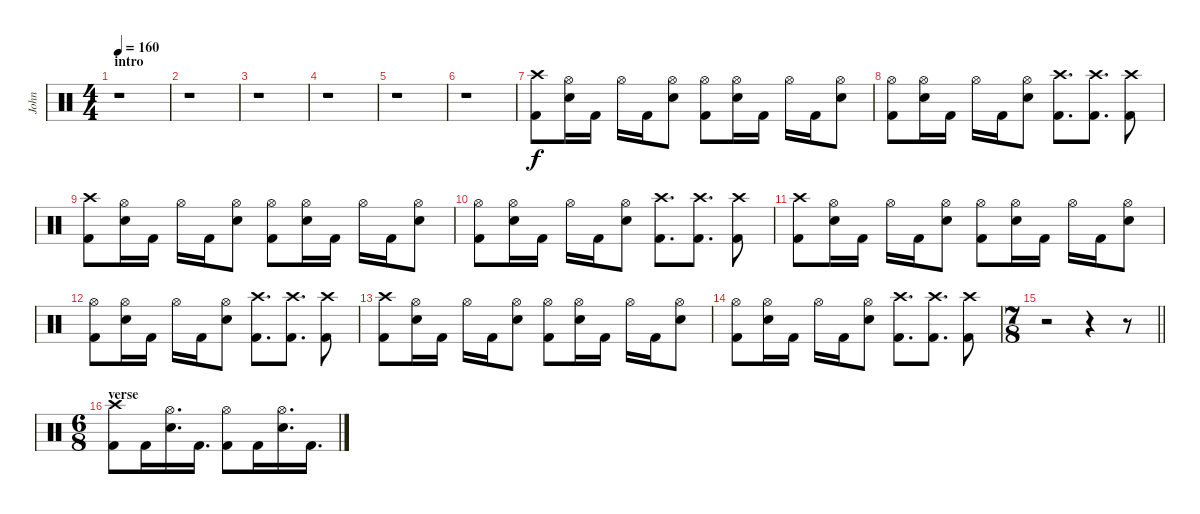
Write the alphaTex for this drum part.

\track ("John" "John") {instrument percussion}
\staff {score}
\articulation defaults
\ts (4 4)
\section ("" "intro")
\tempo 160
\clef neutral
\ks c
r.1{dy f} |
r.1 |
r.1 |
r.1 |
r.1 |
r.1 |
("Crash high (hit)" "Kick (hit) 2").8 ("Hi-Hat (open)" "Snare (hit) 2").16 "Kick (hit) 2".16 "Hi-Hat (open)".16 "Kick (hit) 2".16 ("Hi-Hat (open)" "Snare (hit) 2").8 ("Hi-Hat (open)" "Kick (hit) 2").8 ("Hi-Hat (open)" "Snare (hit) 2").16 "Kick (hit) 2".16 "Hi-Hat (open)".16 "Kick (hit) 2".16 ("Hi-Hat (open)" "Snare (hit) 2").8 |
("Hi-Hat (open)" "Kick (hit) 2").8 ("Hi-Hat (open)" "Snare (hit) 2").16 "Kick (hit) 2".16 "Hi-Hat (open)".16 "Kick (hit) 2".16 ("Hi-Hat (open)" "Snare (hit) 2").8 ("Crash high (hit)" "Kick (hit) 2").8{d} ("Crash high (hit)" "Kick (hit) 2").8{d} ("Crash high (hit)" "Kick (hit) 2").8 |
("Crash high (hit)" "Kick (hit) 2").8 ("Hi-Hat (open)" "Snare (hit) 2").16 "Kick (hit) 2".16 "Hi-Hat (open)".16 "Kick (hit) 2".16 ("Hi-Hat (open)" "Snare (hit) 2").8 ("Hi-Hat (open)" "Kick (hit) 2").8 ("Hi-Hat (open)" "Snare (hit) 2").16 "Kick (hit) 2".16 "Hi-Hat (open)".16 "Kick (hit) 2".16 ("Hi-Hat (open)" "Snare (hit) 2").8 |
("Hi-Hat (open)" "Kick (hit) 2").8 ("Hi-Hat (open)" "Snare (hit) 2").16 "Kick (hit) 2".16 "Hi-Hat (open)".16 "Kick (hit) 2".16 ("Hi-Hat (open)" "Snare (hit) 2").8 ("Crash high (hit)" "Kick (hit) 2").8{d} ("Crash high (hit)" "Kick (hit) 2").8{d} ("Crash high (hit)" "Kick (hit) 2").8 |
("Crash high (hit)" "Kick (hit) 2").8 ("Hi-Hat (open)" "Snare (hit) 2").16 "Kick (hit) 2".16 "Hi-Hat (open)".16 "Kick (hit) 2".16 ("Hi-Hat (open)" "Snare (hit) 2").8 ("Hi-Hat (open)" "Kick (hit) 2").8 ("Hi-Hat (open)" "Snare (hit) 2").16 "Kick (hit) 2".16 "Hi-Hat (open)".16 "Kick (hit) 2".16 ("Hi-Hat (open)" "Snare (hit) 2").8 |
("Hi-Hat (open)" "Kick (hit) 2").8 ("Hi-Hat (open)" "Snare (hit) 2").16 "Kick (hit) 2".16 "Hi-Hat (open)".16 "Kick (hit) 2".16 ("Hi-Hat (open)" "Snare (hit) 2").8 ("Crash high (hit)" "Kick (hit) 2").8{d} ("Crash high (hit)" "Kick (hit) 2").8{d} ("Crash high (hit)" "Kick (hit) 2").8 |
("Crash high (hit)" "Kick (hit) 2").8 ("Hi-Hat (open)" "Snare (hit) 2").16 "Kick (hit) 2".16 "Hi-Hat (open)".16 "Kick (hit) 2".16 ("Hi-Hat (open)" "Snare (hit) 2").8 ("Hi-Hat (open)" "Kick (hit) 2").8 ("Hi-Hat (open)" "Snare (hit) 2").16 "Kick (hit) 2".16 "Hi-Hat (open)".16 "Kick (hit) 2".16 ("Hi-Hat (open)" "Snare (hit) 2").8 |
("Hi-Hat (open)" "Kick (hit) 2").8 ("Hi-Hat (open)" "Snare (hit) 2").16 "Kick (hit) 2".16 "Hi-Hat (open)".16 "Kick (hit) 2".16 ("Hi-Hat (open)" "Snare (hit) 2").8 ("Crash high (hit)" "Kick (hit) 2").8{d} ("Crash high (hit)" "Kick (hit) 2").8{d} ("Crash high (hit)" "Kick (hit) 2").8 |
\ts (7 8)
\barLineRight lightlight
r.2 r.4 r.8 |
\ts (6 8)
\section ("" "verse")
("Crash high (hit)" "Kick (hit) 2").8 "Kick (hit) 2".16 ("Hi-Hat (open)" "Snare (hit) 2").16{d} "Kick (hit) 2".16{d} ("Hi-Hat (open)" "Kick (hit) 2").8 "Kick (hit) 2".16 ("Hi-Hat (open)" "Snare (hit) 2").16{d} "Kick (hit) 2".16{d}
